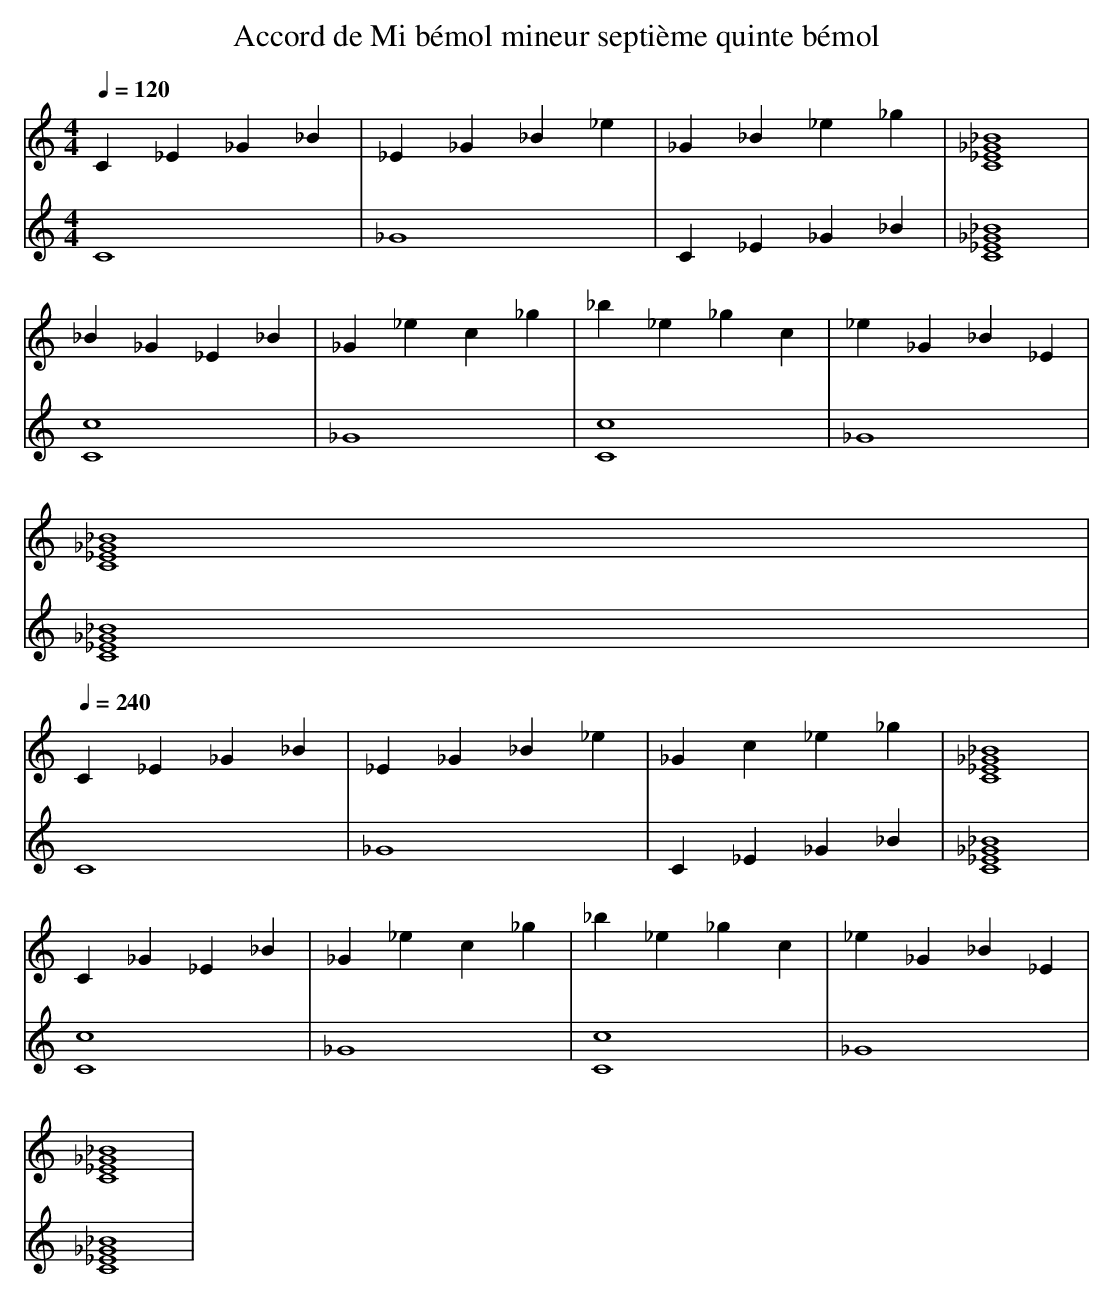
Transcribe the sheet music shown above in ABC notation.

X:1
T:Accord de Mi bémol mineur septième quinte bémol
M: 4/4
L: 1/4
Q:1/4=120
K:C
V:1
C _E _G _B | _E _G _B _e | _G _B _e _g | [C4 _E4 _G4 _B4] |
_B _G _E _B | _G _e c _g | _b _e _g c | _e _G _B _E |
[C4 _E4 _G4 _B4] |
Q:1/4=240
C _E _G _B | _E _G _B _e | _G c _e _g | [C4 _E4 _G4 _B4] |
C _G _E _B | _G _e c _g | _b _e _g c | _e _G _B _E |
[C4 _E4 _G4 _B4] |
V:2
C4 | _G4 | C _E _G _B | [C4 _E4 _G4 _B4] |
[C4 c4] | _G4 | [C4 c4] | _G4 |
[C4 _E4 _G4 _B4] |
Q:1/4=240
C4 | _G4 | C _E _G _B | [C4 _E4 _G4 _B4] |
[C4 c4] | _G4 | [C4 c4] | _G4 |
[C4 _E4 _G4 _B4] |
